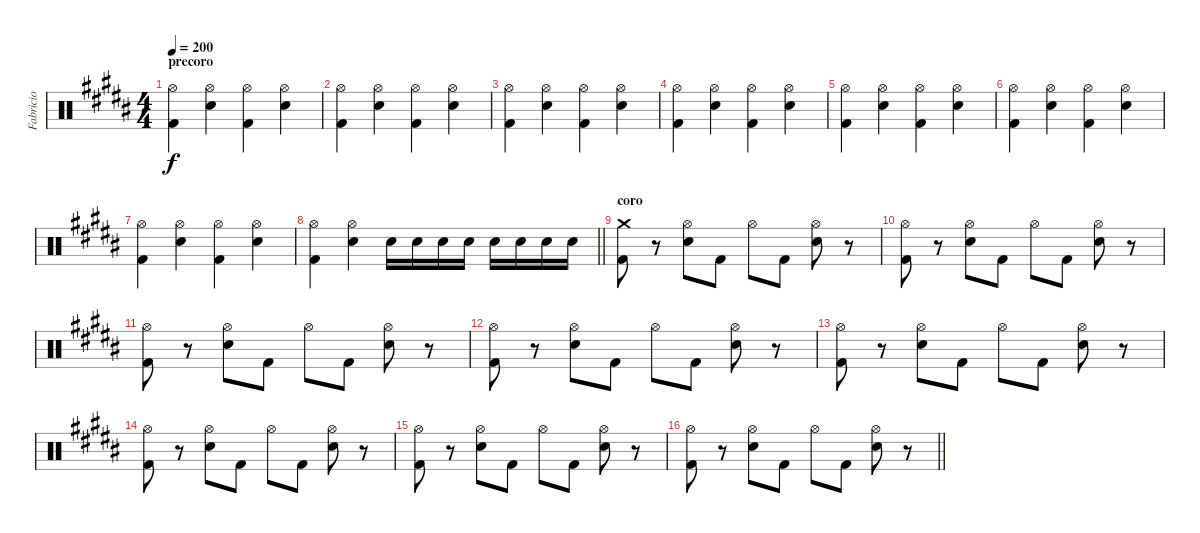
\track ("Fabricio" "Fabricio") {instrument percussion}
\staff {score}
\articulation defaults
\ts (4 4)
\section ("" "precoro")
\tempo 200
\clef neutral
\ks b
("Hi-Hat (open)" "Kick (hit) 2").4{dy f} ("Hi-Hat (open)" "Electric Snare (hit)").4 ("Hi-Hat (open)" "Kick (hit) 2").4 ("Hi-Hat (open)" "Electric Snare (hit)").4 |
("Hi-Hat (open)" "Kick (hit) 2").4 ("Hi-Hat (open)" "Electric Snare (hit)").4 ("Hi-Hat (open)" "Kick (hit) 2").4 ("Hi-Hat (open)" "Electric Snare (hit)").4 |
("Hi-Hat (open)" "Kick (hit) 2").4 ("Hi-Hat (open)" "Electric Snare (hit)").4 ("Hi-Hat (open)" "Kick (hit) 2").4 ("Hi-Hat (open)" "Electric Snare (hit)").4 |
("Hi-Hat (open)" "Kick (hit) 2").4 ("Hi-Hat (open)" "Electric Snare (hit)").4 ("Hi-Hat (open)" "Kick (hit) 2").4 ("Hi-Hat (open)" "Electric Snare (hit)").4 |
("Hi-Hat (open)" "Kick (hit) 2").4 ("Hi-Hat (open)" "Electric Snare (hit)").4 ("Hi-Hat (open)" "Kick (hit) 2").4 ("Hi-Hat (open)" "Electric Snare (hit)").4 |
("Hi-Hat (open)" "Kick (hit) 2").4 ("Hi-Hat (open)" "Electric Snare (hit)").4 ("Hi-Hat (open)" "Kick (hit) 2").4 ("Hi-Hat (open)" "Electric Snare (hit)").4 |
("Hi-Hat (open)" "Kick (hit) 2").4 ("Hi-Hat (open)" "Electric Snare (hit)").4 ("Hi-Hat (open)" "Kick (hit) 2").4 ("Hi-Hat (open)" "Electric Snare (hit)").4 |
\barLineRight lightlight
("Hi-Hat (open)" "Kick (hit) 2").4 ("Hi-Hat (open)" "Electric Snare (hit)").4 "Electric Snare (hit)".16 "Electric Snare (hit)".16 "Electric Snare (hit)".16 "Electric Snare (hit)".16 "Electric Snare (hit)".16 "Electric Snare (hit)".16 "Electric Snare (hit)".16 "Electric Snare (hit)".16 |
\section ("" "coro")
("Crash medium (hit)" "Kick (hit) 2").8 r.8 ("Hi-Hat (open)" "Electric Snare (hit)").8 "Kick (hit) 2".8 "Hi-Hat (open)".8 "Kick (hit) 2".8 ("Hi-Hat (open)" "Electric Snare (hit)").8 r.8 |
("Hi-Hat (open)" "Kick (hit) 2").8 r.8 ("Hi-Hat (open)" "Electric Snare (hit)").8 "Kick (hit) 2".8 "Hi-Hat (open)".8 "Kick (hit) 2".8 ("Hi-Hat (open)" "Electric Snare (hit)").8 r.8 |
("Hi-Hat (open)" "Kick (hit) 2").8 r.8 ("Hi-Hat (open)" "Electric Snare (hit)").8 "Kick (hit) 2".8 "Hi-Hat (open)".8 "Kick (hit) 2".8 ("Hi-Hat (open)" "Electric Snare (hit)").8 r.8 |
("Hi-Hat (open)" "Kick (hit) 2").8 r.8 ("Hi-Hat (open)" "Electric Snare (hit)").8 "Kick (hit) 2".8 "Hi-Hat (open)".8 "Kick (hit) 2".8 ("Hi-Hat (open)" "Electric Snare (hit)").8 r.8 |
("Hi-Hat (open)" "Kick (hit) 2").8 r.8 ("Hi-Hat (open)" "Electric Snare (hit)").8 "Kick (hit) 2".8 "Hi-Hat (open)".8 "Kick (hit) 2".8 ("Hi-Hat (open)" "Electric Snare (hit)").8 r.8 |
("Hi-Hat (open)" "Kick (hit) 2").8 r.8 ("Hi-Hat (open)" "Electric Snare (hit)").8 "Kick (hit) 2".8 "Hi-Hat (open)".8 "Kick (hit) 2".8 ("Hi-Hat (open)" "Electric Snare (hit)").8 r.8 |
("Hi-Hat (open)" "Kick (hit) 2").8 r.8 ("Hi-Hat (open)" "Electric Snare (hit)").8 "Kick (hit) 2".8 "Hi-Hat (open)".8 "Kick (hit) 2".8 ("Hi-Hat (open)" "Electric Snare (hit)").8 r.8 |
\barLineRight lightlight
("Hi-Hat (open)" "Kick (hit) 2").8 r.8 ("Hi-Hat (open)" "Electric Snare (hit)").8 "Kick (hit) 2".8 "Hi-Hat (open)".8 "Kick (hit) 2".8 ("Hi-Hat (open)" "Electric Snare (hit)").8 r.8
